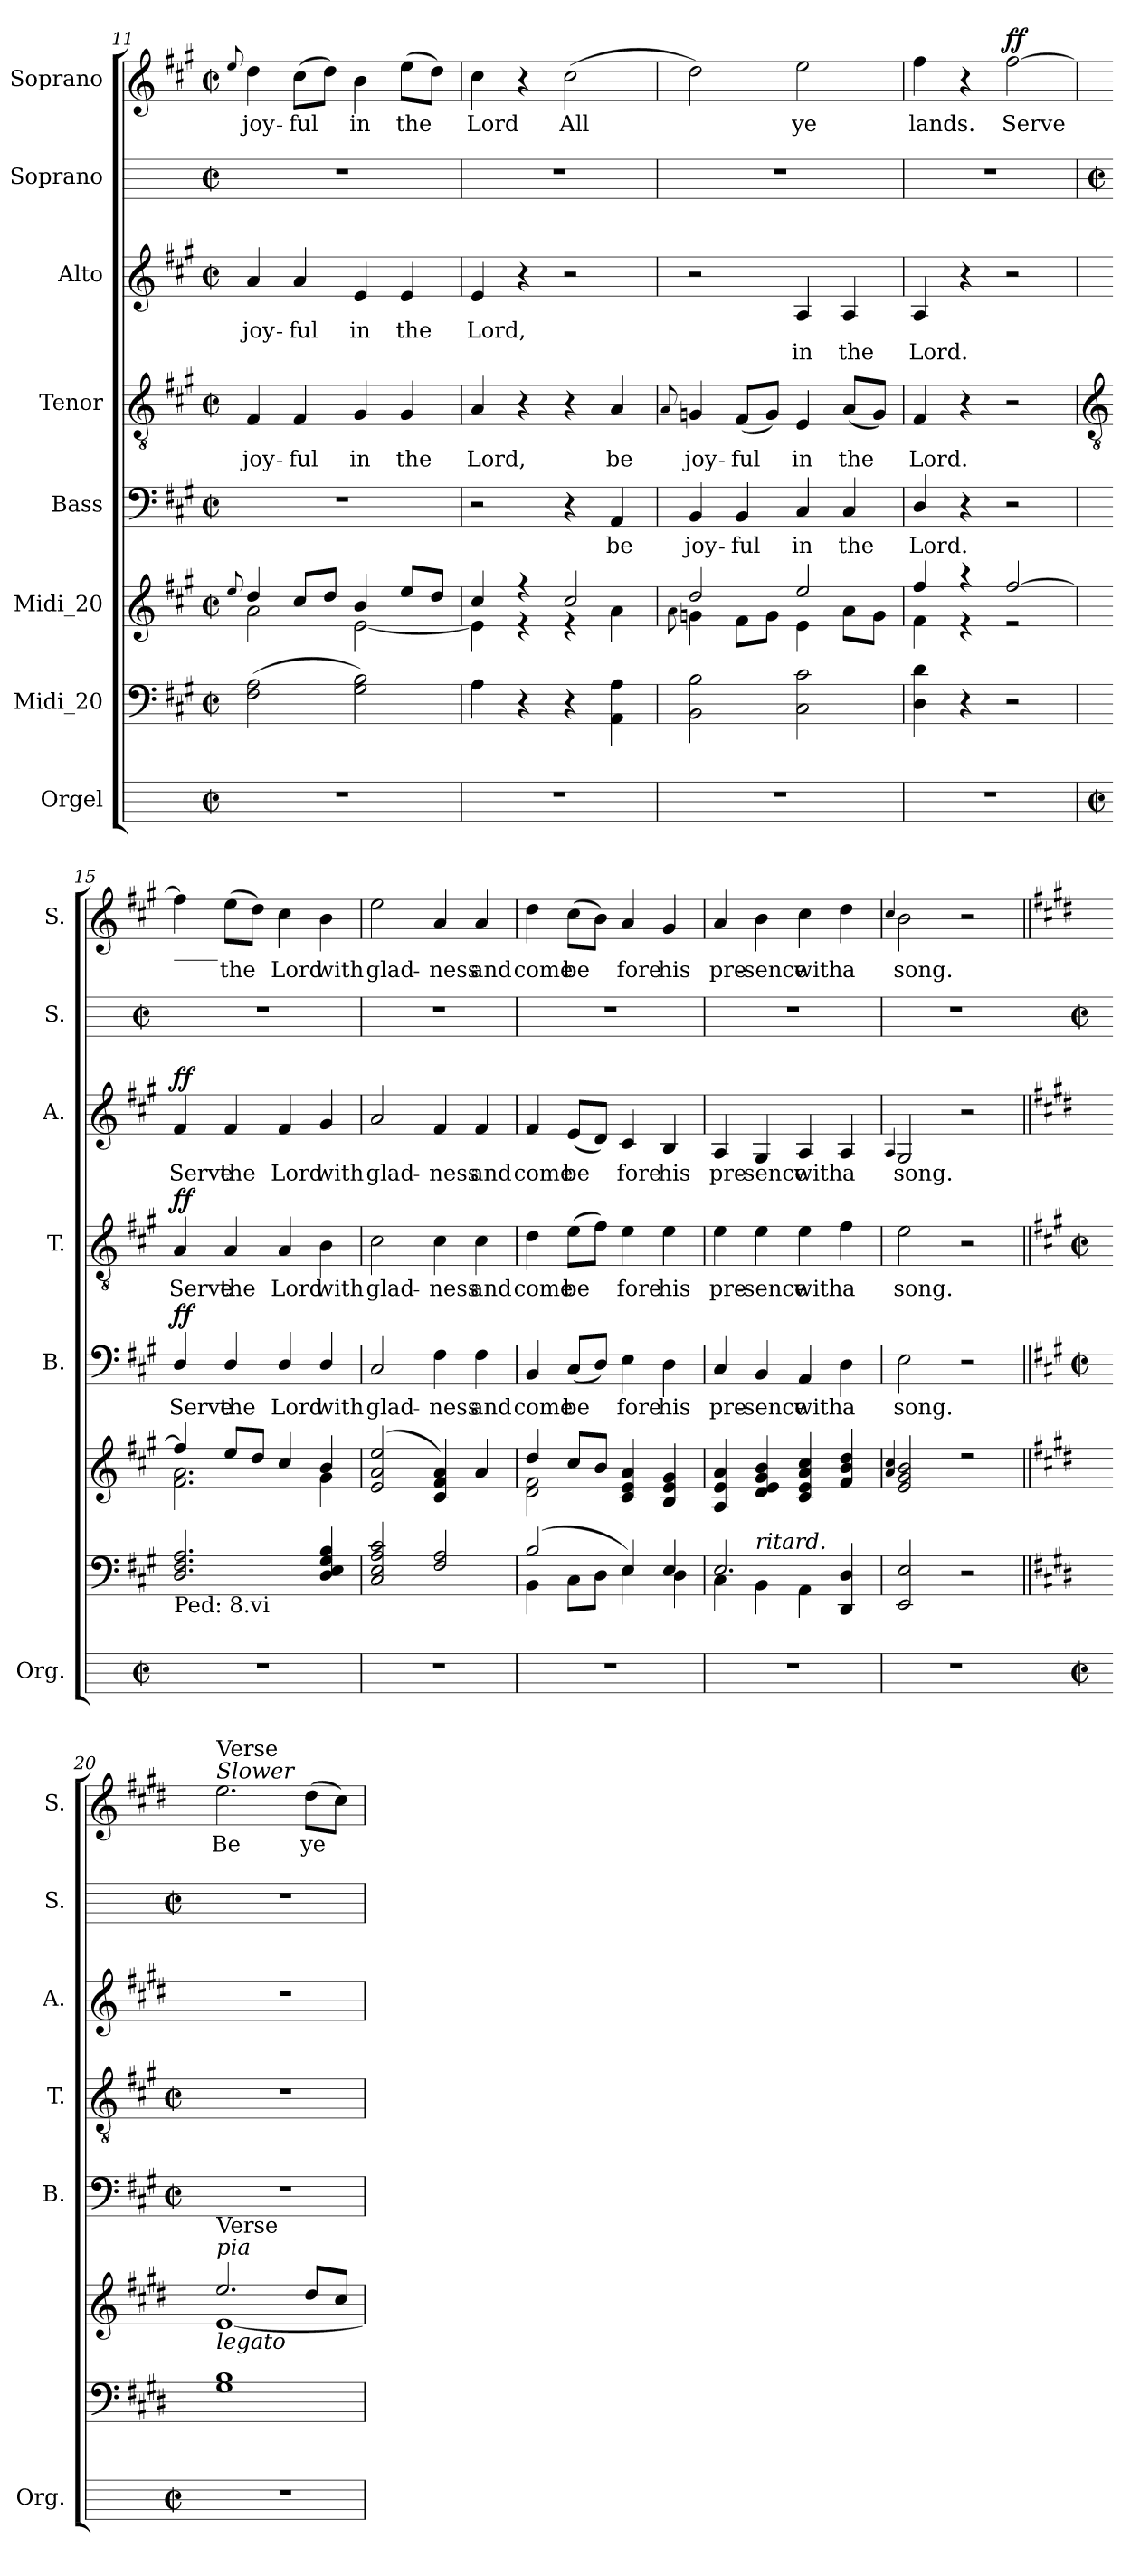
**kern	**kern	**kern	**kern	**text	**dynam	**kern	**text	**dynam	**kern	**text	**text	**dynam	**kern	**kern	**text	**dynam
*part8	*part7	*part6	*part5	*part5	*part5	*part4	*part4	*part4	*part3	*part3	*part3	*part3	*part2	*part1	*part1	*part1
*staff8	*staff7	*staff6	*staff5	*staff5	*staff5	*staff4	*staff4	*staff4	*staff3	*staff3	*staff3	*staff3	*staff2	*staff1	*staff1	*staff1
*I"Orgel	*I"Midi_20	*I"Midi_20	*I"Bass	*	*	*I"Tenor	*	*	*I"Alto	*	*	*	*I"Soprano	*I"Soprano	*	*
*I'Org.	*	*	*I'B.	*	*	*I'T.	*	*	*I'A.	*	*	*	*I'S.	*I'S.	*	*
*	*clefF4	*clefG2	*clefF4	*	*	*clefGv2	*	*	*clefG2	*	*	*	*	*clefG2	*	*
*	*k[f#c#g#]	*k[f#c#g#]	*k[f#c#g#]	*	*	*k[f#c#g#]	*	*	*k[f#c#g#]	*	*	*	*	*k[f#c#g#]	*	*
*	*A:	*A:	*A:	*	*	*A:	*	*	*A:	*	*	*	*	*A:	*	*
*M2/2	*M2/2	*M2/2	*M2/2	*	*	*M2/2	*	*	*M2/2	*	*	*	*M2/2	*M2/2	*	*
*met(c|)	*met(c|)	*met(c|)	*met(c|)	*	*	*met(c|)	*	*	*met(c|)	*	*	*	*met(c|)	*met(c|)	*	*
=11	=11	=11	=11	=11	=11	=11	=11	=11	=11	=11	=11	=11	=11	=11	=11	=11
.	.	8qqee/	.	.	.	.	.	.	.	.	.	.	.	8qqee/	.	.
*	*	*^	*	*	*	*	*	*	*	*	*	*	*	*	*	*
!	!	!	!	!	!	!	!	!LO:LY:b	!	!	!LO:LY:b	!	!	!	!	!LO:LY:b	!
1r	(>2F# 2A	4dd/	2a\	1r	.	.	4F#	joy-	.	4a	joy-	.	.	1r	4dd	joy-	.
!	!	!	!	!	!	!	!	!LO:LY:b	!	!	!LO:LY:b	!	!	!	!	!LO:LY:b	!
.	.	8cc#/L	.	.	.	.	4F#	-ful	.	4a	-ful	.	.	.	(>8cc#L	-ful	.
.	.	8dd/J	.	.	.	.	.	.	.	.	.	.	.	.	8ddJ)	.	.
!	!	!	!	!	!	!	!	!LO:LY:b	!	!	!LO:LY:b	!	!	!	!	!LO:LY:b	!
.	2G# 2B)	4b/	[2e\	.	.	.	4G#	in	.	4e	in	.	.	.	4b	in	.
!	!	!	!	!	!	!	!	!LO:LY:b	!	!	!LO:LY:b	!	!	!	!	!LO:LY:b	!
.	.	8ee/L	.	.	.	.	4G#	the	.	4e	the	.	.	.	(>8eeL	the	.
.	.	8dd/J	.	.	.	.	.	.	.	.	.	.	.	.	8ddJ)	.	.
=12	=12	=12	=12	=12	=12	=12	=12	=12	=12	=12	=12	=12	=12	=12	=12	=12	=12
!	!	!	!	!	!	!	!	!LO:LY:b	!	!	!LO:LY:b	!	!	!	!	!LO:LY:b	!
1r	4A	4cc#/	4e\]	2r	.	.	4A	Lord,	.	4e	Lord,	.	.	1r	4cc#	Lord	.
.	4r	4r	4r	.	.	.	4r	.	.	4r	.	.	.	.	4r	.	.
!	!	!	!	!	!	!	!	!	!	!	!	!	!	!	!	!LO:LY:b	!
.	4r	2cc#/	4r	4r	.	.	4r	.	.	2r	.	.	.	.	(>2cc#	All	.
!	!	!	!	!	!LO:LY:b	!	!	!LO:LY:b	!	!	!	!	!	!	!	!	!
.	4AA 4A	.	4a\	4AA	be	.	4A	be	.	.	.	.	.	.	.	.	.
=13	=13	=13	=13	=13	=13	=13	=13	=13	=13	=13	=13	=13	=13	=13	=13	=13	=13
.	.	.	8qqa\	.	.	.	8qqA	.	.	.	.	.	.	.	.	.	.
!	!	!	!	!	!LO:LY:b	!	!	!LO:LY:b	!	!	!	!	!	!	!	!	!
1r	2BB 2B	2dd/	4gn\	4BB	joy-	.	4Gn	joy-	.	2r	.	.	.	1r	2dd)	.	.
!	!	!	!	!	!LO:LY:b	!	!	!LO:LY:b	!	!	!	!	!	!	!	!	!
.	.	.	8f#\L	4BB	-ful	.	(<8F#L	-ful	.	.	.	.	.	.	.	.	.
.	.	.	8g\J	.	.	.	8GJ)	.	.	.	.	.	.	.	.	.	.
!	!	!	!	!	!LO:LY:b	!	!	!LO:LY:b	!	!	!	!LO:LY:b	!	!	!	!LO:LY:b	!
.	2C# 2c#	2ee/	4e\	4C#	in	.	4E	in	.	4A	.	in	.	.	2ee	ye	.
!	!	!	!	!	!LO:LY:b	!	!	!LO:LY:b	!	!	!	!LO:LY:b	!	!	!	!	!
.	.	.	8a\L	4C#	the	.	(<8AL	the	.	4A	.	the	.	.	.	.	.
.	.	.	8g\J	.	.	.	8GJ)	.	.	.	.	.	.	.	.	.	.
=14	=14	=14	=14	=14	=14	=14	=14	=14	=14	=14	=14	=14	=14	=14	=14	=14	=14
!	!	!	!	!	!LO:LY:b	!	!	!LO:LY:b	!	!	!	!LO:LY:b	!	!	!	!LO:LY:b	!
1r	4D 4d	4ff#/	4f#\	4D/	Lord.	.	4F#	Lord.	.	4A	.	Lord.	.	1r	4ff#	lands.	.
.	4r	4r	4r	4r	.	.	4r	.	.	4r	.	.	.	.	4r	.	.
!	!	!	!	!	!	!	!	!	!	!	!	!	!	!	!	!LO:LY:b	!LO:DY:a
.	2r	[2ff#/	2r	2r	.	.	2r	.	.	2r	.	.	.	.	[2ff#	Serve	ff
!!LO:LB:g=z
=15	=15	=15	=15	=15	=15	=15	=15	=15	=15	=15	=15	=15	=15	=15	=15	=15	=15
*	*	*	*	*	*	*	*clefGv2	*	*	*	*	*	*	*	*	*	*
*M2/2	*	*	*	*	*	*	*	*	*	*	*	*	*	*M2/2	*	*	*
*met(c|)	*	*	*	*	*	*	*	*	*	*	*	*	*	*met(c|)	*	*	*
*	*^	*	*	*	*	*	*	*	*	*	*	*	*	*	*	*	*
!	!	!	!	!	!	!	!	!	!	!	!	!	!	!	!	!LO:TX:b:t=____	!	!
!	!LO:TX:b:t=Ped&colon; 8.vi	!	!	!	!	!	!	!	!	!	!	!	!	!	!	!	!	!
!	!	!	!	!	!	!LO:LY:b	!LO:DY:b	!	!LO:LY:b	!LO:DY:b	!	!LO:LY:b	!	!LO:DY:b	!	!	!	!
1r	2.D/ 2.F#/ 2.A/	1ryy	4ff#/]	2.f#\ 2.a\	4D/	Serve	ff	4A	Serve	ff	4f#	Serve	.	ff	1r	4ff#]	.	.
!	!	!	!	!	!	!LO:LY:b	!	!	!LO:LY:b	!	!	!LO:LY:b	!	!	!	!	!LO:LY:b	!
.	.	.	8ee/L	.	4D/	the	.	4A	the	.	4f#	the	.	.	.	(>8eeL	the	.
.	.	.	8dd/J	.	.	.	.	.	.	.	.	.	.	.	.	8ddJ)	.	.
!	!	!	!	!	!	!LO:LY:b	!	!	!LO:LY:b	!	!	!LO:LY:b	!	!	!	!	!LO:LY:b	!
.	.	.	4cc#/	.	4D/	Lord	.	4A	Lord	.	4f#	Lord	.	.	.	4cc#	Lord	.
!	!	!	!	!	!	!LO:LY:b	!	!	!LO:LY:b	!	!	!LO:LY:b	!	!	!	!	!LO:LY:b	!
.	4D/ 4E/ 4G#/ 4B/	.	4b/	4g#\	4D/	with	.	4B	with	.	4g#	with	.	.	.	4b	with	.
=16	=16	=16	=16	=16	=16	=16	=16	=16	=16	=16	=16	=16	=16	=16	=16	=16	=16	=16
!	!	!	!	!	!	!LO:LY:b	!	!	!LO:LY:b	!	!	!LO:LY:b	!	!	!	!	!LO:LY:b	!
1r	2C#/ 2E/ 2A/ 2c#/	1ryy	(>2e/ 2a/ 2ee/	1ryy	2C#	glad-	.	2c#	glad-	.	2a	glad-	.	.	1r	2ee	glad-	.
!	!	!	!	!	!	!LO:LY:b	!	!	!LO:LY:b	!	!	!LO:LY:b	!	!	!	!	!LO:LY:b	!
.	2F#/ 2A/	.	4c#/ 4f#/ 4a/)	.	4F#	-ness	.	4c#	-ness	.	4f#	-ness	.	.	.	4a	-ness	.
!	!	!	!	!	!	!LO:LY:b	!	!	!LO:LY:b	!	!	!LO:LY:b	!	!	!	!	!LO:LY:b	!
.	.	.	4a/	.	4F#	and	.	4c#	and	.	4f#	and	.	.	.	4a	and	.
=17	=17	=17	=17	=17	=17	=17	=17	=17	=17	=17	=17	=17	=17	=17	=17	=17	=17	=17
!	!	!	!	!	!	!LO:LY:b	!	!	!LO:LY:b	!	!	!LO:LY:b	!	!	!	!	!LO:LY:b	!
1r	(>2B/	4BB\	4dd/	2d\ 2f#\	4BB	come	.	4d	come	.	4f#	come	.	.	1r	4dd	come	.
!	!	!	!	!	!	!LO:LY:b	!	!	!LO:LY:b	!	!	!LO:LY:b	!	!	!	!	!LO:LY:b	!
.	.	8C#\L	8cc#/L	.	(<8C#L	be	.	(>8eL	be	.	(<8eL	be	.	.	.	(>8cc#L	be	.
.	.	8D\J	8b/J	.	8DJ)	.	.	8f#J)	.	.	8dJ)	.	.	.	.	8bJ)	.	.
!	!	!	!	!	!	!LO:LY:b	!	!	!LO:LY:b	!	!	!LO:LY:b	!	!	!	!	!LO:LY:b	!
.	4E/)	4E\	4c#/ 4e/ 4a/	2ryy	4E	fore	.	4e	fore	.	4c#	fore	.	.	.	4a	fore	.
!	!	!	!	!	!	!LO:LY:b	!	!	!LO:LY:b	!	!	!LO:LY:b	!	!	!	!	!LO:LY:b	!
.	4E/	4D\	4B/ 4e/ 4g#/	.	4D	his	.	4e	his	.	4B	his	.	.	.	4g#	his	.
=18	=18	=18	=18	=18	=18	=18	=18	=18	=18	=18	=18	=18	=18	=18	=18	=18	=18	=18
!	!	!	!	!	!	!LO:LY:b	!	!	!LO:LY:b	!	!	!LO:LY:b	!	!	!	!	!LO:LY:b	!
1r	2.E/	4C#\	4A/ 4e/ 4a/	1ryy	4C#	pre-	.	4e	pre-	.	4A	pre-	.	.	1r	4a	pre-	.
!	!	!	!LO:TX:b:i:t=ritard.	!	!	!	!	!	!	!	!	!	!	!	!	!	!	!
!	!	!	!	!	!	!LO:LY:b	!	!	!LO:LY:b	!	!	!LO:LY:b	!	!	!	!	!LO:LY:b	!
.	.	4BB\	4d/ 4e/ 4g#/ 4b/	.	4BB	-sence	.	4e	-sence	.	4G#	-sence	.	.	.	4b	-sence	.
!	!	!	!	!	!	!LO:LY:b	!	!	!LO:LY:b	!	!	!LO:LY:b	!	!	!	!	!LO:LY:b	!
.	.	4AA\	4c#/ 4e/ 4a/ 4cc#/	.	4AA	with	.	4e	with	.	4A	with	.	.	.	4cc#	with	.
!	!	!	!	!	!	!LO:LY:b	!	!	!LO:LY:b	!	!	!LO:LY:b	!	!	!	!	!LO:LY:b	!
.	4DD/ 4D/	4ryy	4f#/ 4b/ 4dd/	.	4D	a	.	4f#	a	.	4A	a	.	.	.	4dd	a	.
=19	=19	=19	=19	=19	=19	=19	=19	=19	=19	=19	=19	=19	=19	=19	=19	=19	=19	=19
.	.	.	4qqa/ 4qqcc#/	.	.	.	.	.	.	.	4qqA	.	.	.	.	4qqcc#/	.	.
!	!	!	!	!	!	!LO:LY:b	!	!	!LO:LY:b	!	!	!LO:LY:b	!	!	!	!	!LO:LY:b	!
1r	2EE/ 2E/	2ryy	2e/ 2g#/ 2b/	1ryy	2E	song.	.	2e	song.	.	2G#	song.	.	.	1r	2b	song.	.
.	2ryy	2r	2r	.	2r	.	.	2r	.	.	2r	.	.	.	.	2r	.	.
!!LO:LB:g=z
=20	=20||	=20||	=20||	=20||	=20||	=20||	=20||	=20||	=20||	=20||	=20||	=20||	=20||	=20||	=20	=20||	=20||	=20||
*	*k[f#c#g#d#]	*	*k[f#c#g#d#]	*	*	*	*	*	*	*	*k[f#c#g#d#]	*	*	*	*	*k[f#c#g#d#]	*	*
*	*E:	*	*E:	*	*	*	*	*	*	*	*E:	*	*	*	*	*E:	*	*
*M2/2	*	*	*	*	*M2/2	*	*	*M2/2	*	*	*	*	*	*	*M2/2	*	*	*
*met(c|)	*	*	*	*	*met(c|)	*	*	*met(c|)	*	*	*	*	*	*	*met(c|)	*	*	*
!	!	!	!	!	!	!	!	!	!	!	!	!	!	!	!	!LO:TX:a:i:t=Slower	!	!
!	!	!	!	!	!	!	!	!	!	!	!	!	!	!	!	!LO:TX:a:t=Verse	!	!
!	!	!	!LO:TX:b:i:t=legato	!	!	!	!	!	!	!	!	!	!	!	!	!	!	!
!	!	!	!LO:TX:a:i:t=pia	!	!	!	!	!	!	!	!	!	!	!	!	!	!	!
!	!	!	!LO:TX:a:t=Verse	!	!	!	!	!	!	!	!	!	!	!	!	!	!	!
!	!	!	!	!	!	!	!	!	!	!	!	!	!	!	!	!	!LO:LY:b	!
1r	1G#/ 1B/	1ryy	2.ee/	[1e\	1r	.	.	1r	.	.	1r	.	.	.	1r	2.ee	Be	.
!	!	!	!	!	!	!	!	!	!	!	!	!	!	!	!	!	!LO:LY:b	!
.	.	.	8dd#/L	.	.	.	.	.	.	.	.	.	.	.	.	(>8dd#L	ye	.
.	.	.	8cc#/J	.	.	.	.	.	.	.	.	.	.	.	.	8cc#J)	.	.
*	*v	*v	*	*	*	*	*	*	*	*	*	*	*	*	*	*	*	*
*	*	*v	*v	*	*	*	*	*	*	*	*	*	*	*	*	*	*
=	=	=	=	=	=	=	=	=	=	=	=	=	=	=	=	=
*-	*-	*-	*-	*-	*-	*-	*-	*-	*-	*-	*-	*-	*-	*-	*-	*-
